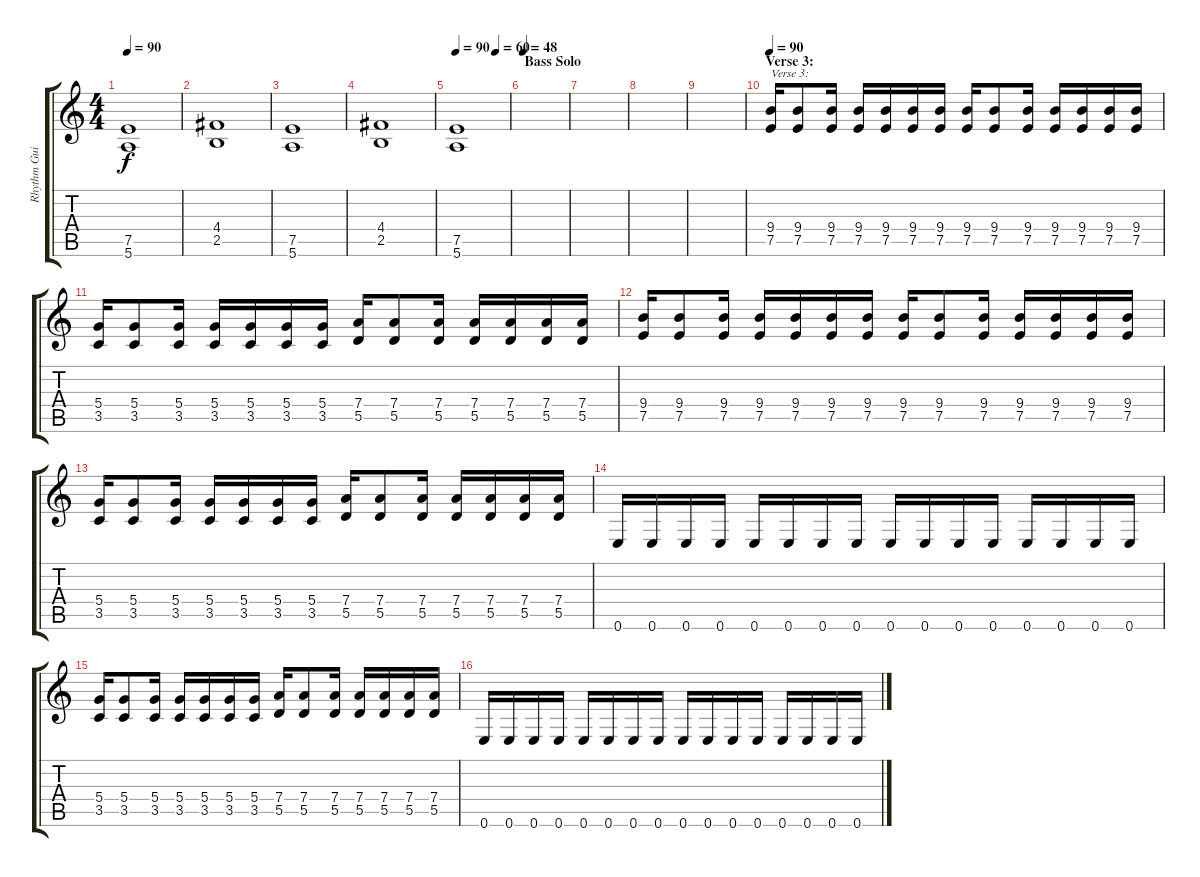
\track ("Rhythm Guitar 2" "Rhythm Gui") {instrument distortionguitar}
\staff {score tabs}
\tuning (E4 B3 G3 D3 A2 E2) {hide}
\ts (4 4)
\tempo 90
\clef g2
\ks c
(7.5 5.6).1{dy f} |
(4.4 2.5).1 |
(7.5 5.6).1 |
(4.4 2.5).1 |
\tempo 90
\tempo (60 0.75)
(7.5 5.6).1 |
\section ("" "Bass Solo")
\tempo 48
|
|
|
|
\section ("" "Verse 3:")
\tempo 90
(9.4 7.5).16{txt "Verse 3:"} (9.4 7.5).8 (9.4 7.5).16 (9.4 7.5).16 (9.4 7.5).16 (9.4 7.5).16 (9.4 7.5).16 (9.4 7.5).16 (9.4 7.5).8 (9.4 7.5).16 (9.4 7.5).16 (9.4 7.5).16 (9.4 7.5).16 (9.4 7.5).16 |
(5.4 3.5).16 (5.4 3.5).8 (5.4 3.5).16 (5.4 3.5).16 (5.4 3.5).16 (5.4 3.5).16 (5.4 3.5).16 (7.4 5.5).16 (7.4 5.5).8 (7.4 5.5).16 (7.4 5.5).16 (7.4 5.5).16 (7.4 5.5).16 (7.4 5.5).16 |
(9.4 7.5).16 (9.4 7.5).8 (9.4 7.5).16 (9.4 7.5).16 (9.4 7.5).16 (9.4 7.5).16 (9.4 7.5).16 (9.4 7.5).16 (9.4 7.5).8 (9.4 7.5).16 (9.4 7.5).16 (9.4 7.5).16 (9.4 7.5).16 (9.4 7.5).16 |
(5.4 3.5).16 (5.4 3.5).8 (5.4 3.5).16 (5.4 3.5).16 (5.4 3.5).16 (5.4 3.5).16 (5.4 3.5).16 (7.4 5.5).16 (7.4 5.5).8 (7.4 5.5).16 (7.4 5.5).16 (7.4 5.5).16 (7.4 5.5).16 (7.4 5.5).16 |
0.6.16 0.6.16 0.6.16 0.6.16 0.6.16 0.6.16 0.6.16 0.6.16 0.6.16 0.6.16 0.6.16 0.6.16 0.6.16 0.6.16 0.6.16 0.6.16 |
(5.4 3.5).16 (5.4 3.5).8 (5.4 3.5).16 (5.4 3.5).16 (5.4 3.5).16 (5.4 3.5).16 (5.4 3.5).16 (7.4 5.5).16 (7.4 5.5).8 (7.4 5.5).16 (7.4 5.5).16 (7.4 5.5).16 (7.4 5.5).16 (7.4 5.5).16 |
0.6.16 0.6.16 0.6.16 0.6.16 0.6.16 0.6.16 0.6.16 0.6.16 0.6.16 0.6.16 0.6.16 0.6.16 0.6.16 0.6.16 0.6.16 0.6.16
